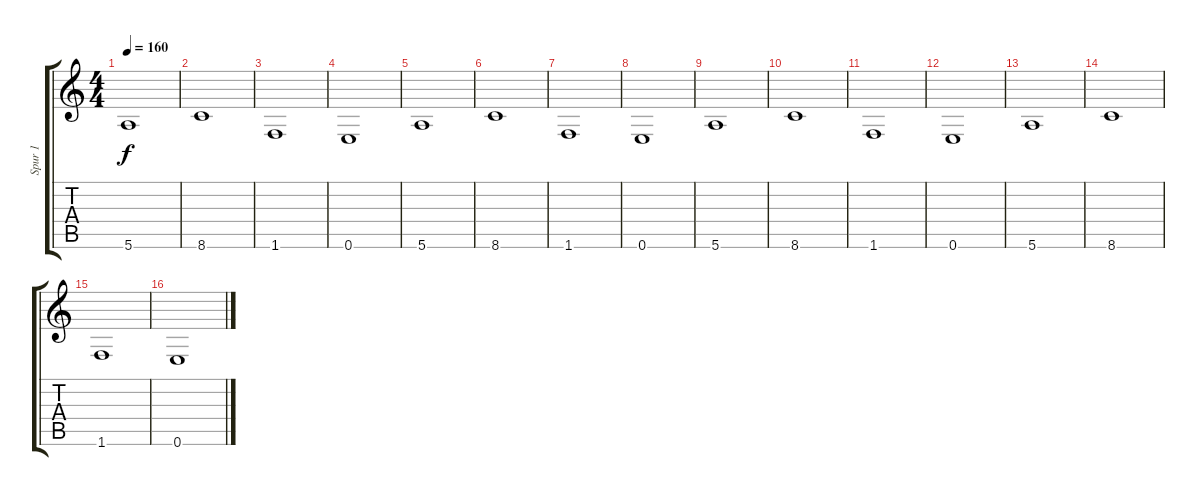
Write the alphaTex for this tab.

\track ("Spur 1" "Spur 1") {instrument acousticguitarsteel}
\staff {score tabs}
\tuning (E4 B3 G3 D3 A2 E2) {hide}
\ts (4 4)
\tempo 160
\clef g2
\ks c
5.6.1{dy f volume 8 instrument brasssection} |
8.6.1 |
1.6.1 |
0.6.1 |
5.6.1{volume 8 instrument brasssection} |
8.6.1 |
1.6.1 |
0.6.1 |
5.6.1{volume 8 instrument brasssection} |
8.6.1 |
1.6.1 |
0.6.1 |
5.6.1{volume 12 instrument brasssection} |
8.6.1 |
1.6.1 |
0.6.1
